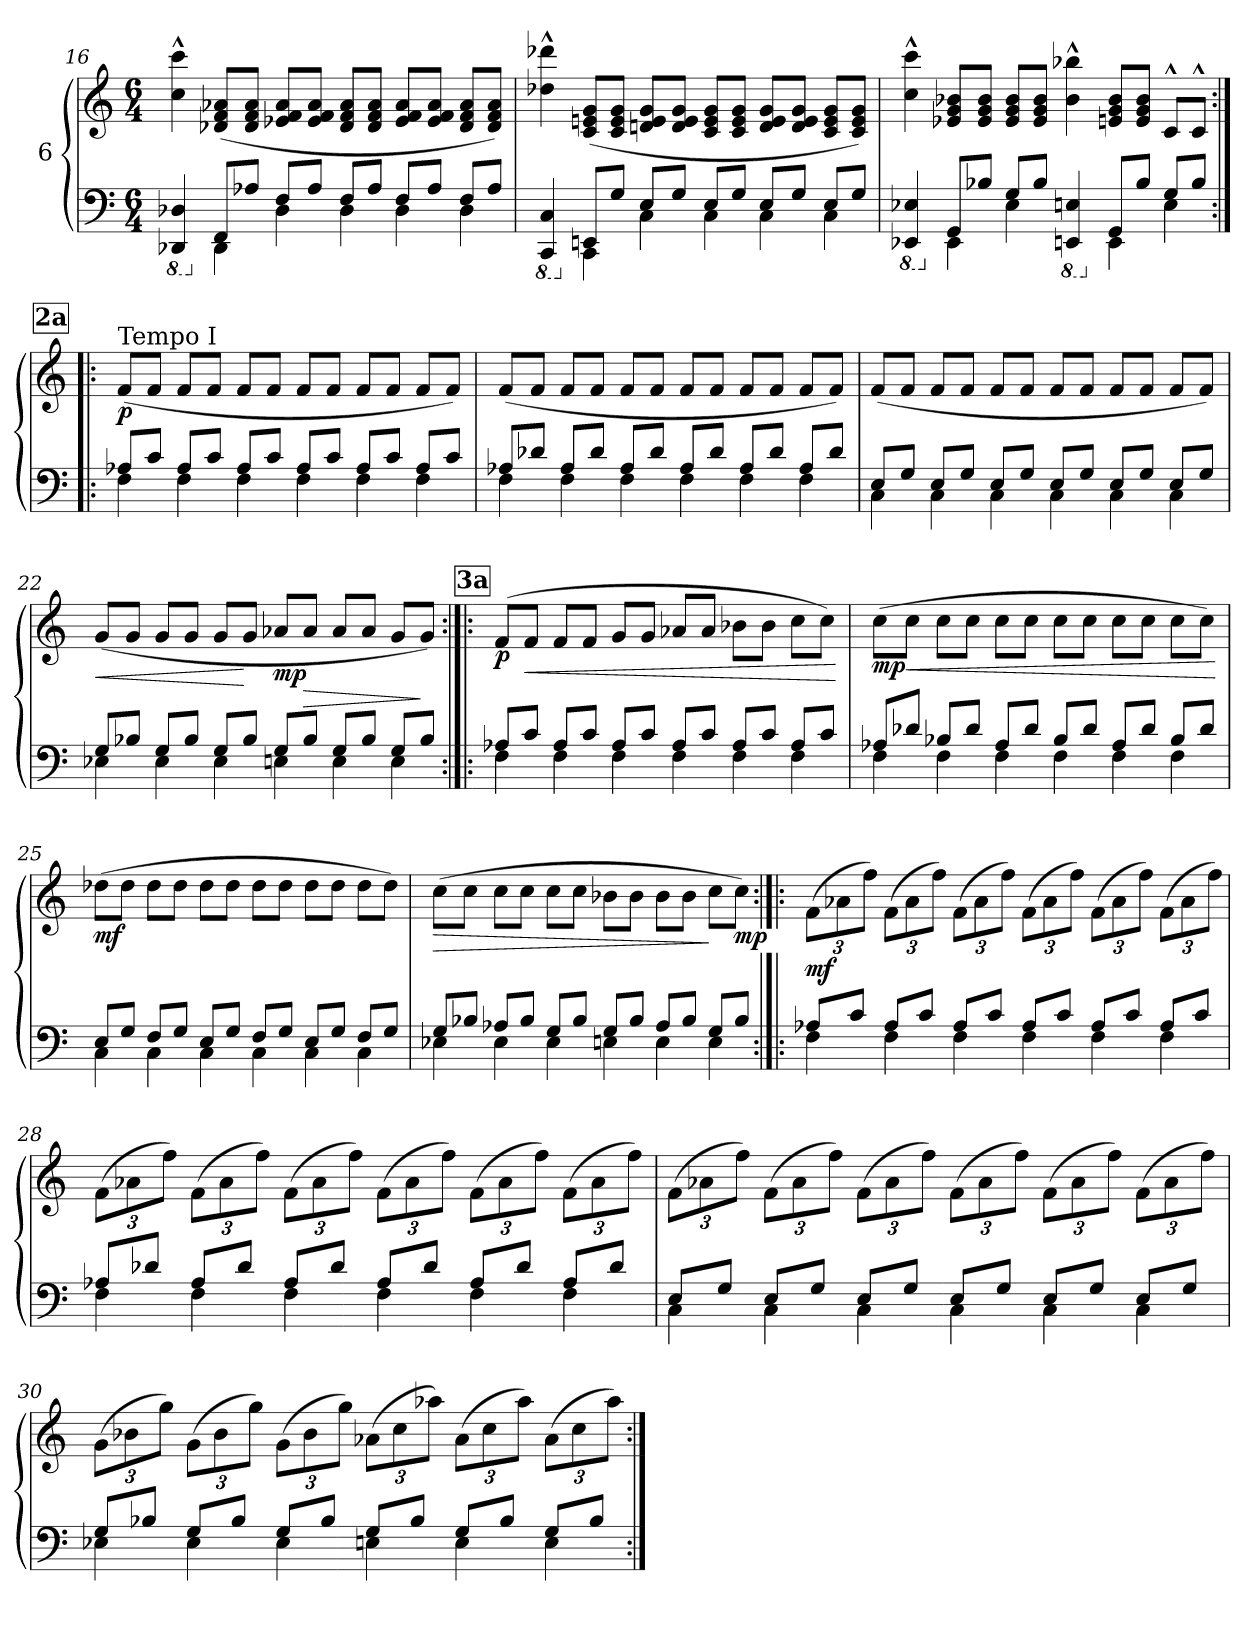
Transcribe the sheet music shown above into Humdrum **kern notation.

**kern	**kern	**dynam
*part1	*part1	*part1
*staff2	*staff1	*staff1/2
*I"6	*	*
!!LO:LB:g=z
*clefF4	*clefG2	*
*k[]	*k[]	*
*M6/4	*M6/4	*
*8ba	*	*
=16	=16	=16
*^	*	*
4DDD-X/ 4DD-X/	4ryy	4cc\^^ 4ccc\^^	.
*X8ba	*	*	*
8FF/L	4DD-\	(8d-X/ 8f/ 8a-X/L	.
8A-X/J	.	8d-/ 8f/ 8a-/J	.
8F/L	4D-\	8e-X/ 8f/ 8a-/L	.
8A-/J	.	8e-/ 8f/ 8a-/J	.
8F/L	4D-\	8d-/ 8f/ 8a-/L	.
8A-/J	.	8d-/ 8f/ 8a-/J	.
8F/L	4D-\	8e-/ 8f/ 8a-/L	.
8A-/J	.	8e-/ 8f/ 8a-/J	.
8F/L	4D-\	8d-/ 8f/ 8a-/L	.
8A-/J	.	8d-/ 8f/ 8a-/J)	.
=17	=17	=17	=17
*8ba	*	*	*
4CCC/ 4CC/	4ryy	4dd-X\^^ 4ddd-X\^^	.
*X8ba	*	*	*
8EEn/L	4CC\	(8c/ 8en/ 8g/L	.
8G/J	.	8c/ 8e/ 8g/J	.
8E/L	4C\	8dn/ 8e/ 8g/L	.
8G/J	.	8d/ 8e/ 8g/J	.
8E/L	4C\	8c/ 8e/ 8g/L	.
8G/J	.	8c/ 8e/ 8g/J	.
8E/L	4C\	8d/ 8e/ 8g/L	.
8G/J	.	8d/ 8e/ 8g/J	.
8E/L	4C\	8c/ 8e/ 8g/L	.
8G/J	.	8c/ 8e/ 8g/J)	.
=18	=18	=18	=18
*8ba	*	*	*
4EEE-X/ 4EE-X/	4ryy	4cc\^^ 4ccc\^^	.
*X8ba	*	*	*
8GG/L	4EE-\	8e-X/ 8g/ 8b-X/L	.
8B-X/J	.	8e-/ 8g/ 8b-/J	.
8G/L	4E-\	8e-/ 8g/ 8b-/L	.
8B-/J	.	8e-/ 8g/ 8b-/J	.
*8ba	*	*	*
4EEEn/ 4EEn/	4ryy	4b-\^^ 4bb-X\^^	.
*X8ba	*	*	*
8GG/L	4EE\	8en/ 8g/ 8b-/L	.
8B-/J	.	8e/ 8g/ 8b-/J	.
8G/L	4E\	8c^^/L	.
8B-/J	.	8c^^/J	.
!!LO:PB:g=z
!!LO:REH:place=s1:a:B:fs=8.8:t=2a
=19:|!|:	=19:|!|:	=19:|!|:	=19:|!|:
!	!	!LO:TX:a:t=Tempo I	!
!	!	!	!LO:DY:b
8A-X/L	4F\	(8f/L	p
8c/J	.	8f/J	.
8A-/L	4F\	8f/L	.
8c/J	.	8f/J	.
8A-/L	4F\	8f/L	.
8c/J	.	8f/J	.
8A-/L	4F\	8f/L	.
8c/J	.	8f/J	.
8A-/L	4F\	8f/L	.
8c/J	.	8f/J	.
8A-/L	4F\	8f/L	.
8c/J	.	8f/J)	.
=20	=20	=20	=20
8A-X/L	4F\	(8f/L	.
8d-X/J	.	8f/J	.
8A-/L	4F\	8f/L	.
8d-/J	.	8f/J	.
8A-/L	4F\	8f/L	.
8d-/J	.	8f/J	.
8A-/L	4F\	8f/L	.
8d-/J	.	8f/J	.
8A-/L	4F\	8f/L	.
8d-/J	.	8f/J	.
8A-/L	4F\	8f/L	.
8d-/J	.	8f/J)	.
=21	=21	=21	=21
8E/L	4C\	(8f/L	.
8G/J	.	8f/J	.
8E/L	4C\	8f/L	.
8G/J	.	8f/J	.
8E/L	4C\	8f/L	.
8G/J	.	8f/J	.
8E/L	4C\	8f/L	.
8G/J	.	8f/J	.
8E/L	4C\	8f/L	.
8G/J	.	8f/J	.
8E/L	4C\	8f/L	.
8G/J	.	8f/J)	.
!!LO:LB:g=z
=22	=22	=22	=22
!	!	!	!LO:HP:b
8G/L	4E-X\	(8g/L	<
8B-X/J	.	8g/J	.
8G/L	4E-\	8g/L	.
8B-/J	.	8g/J	.
8G/L	4E-\	8g/L	.
8B-/J	.	8g/J	[
!	!	!	!LO:DY:b
8G/L	4En\	8a-X/L	mp
!	!	!	!LO:HP:b
8B-/J	.	8a-/J	>
8G/L	4E\	8a-/L	.
8B-/J	.	8a-/J	.
8G/L	4E\	8g/L	.
8B-/J	.	8g/J)	]
!!LO:REH:place=s1:a:B:fs=8.8:t=3a
=23:|!|:	=23:|!|:	=23:|!|:	=23:|!|:
!	!	!	!LO:DY:b
8A-X/L	4F\	(>8f/L	p
!	!	!	!LO:HP:b
8c/J	.	8f/J	<
8A-/L	4F\	8f/L	.
8c/J	.	8f/J	.
8A-/L	4F\	8g/L	.
8c/J	.	8g/J	.
8A-/L	4F\	8a-X/L	.
8c/J	.	8a-/J	.
8A-/L	4F\	8b-X\L	.
8c/J	.	8b-\J	.
8A-/L	4F\	8cc\L	.
8c/J	.	8cc\J)	.
*v	*v	*	*
.	.	[
=24	=24	=24
*^	*	*
!	!	!	!LO:DY:b
8A-X/L	4F\	(>8cc\L	mp
!	!	!	!LO:HP:b
8d-X/J	.	8cc\J	<
8B-X/L	4F\	8cc\L	.
8d-/J	.	8cc\J	.
8A-/L	4F\	8cc\L	.
8d-/J	.	8cc\J	.
8B-/L	4F\	8cc\L	.
8d-/J	.	8cc\J	.
8A-/L	4F\	8cc\L	.
8d-/J	.	8cc\J	.
8B-/L	4F\	8cc\L	.
8d-/J	.	8cc\J)	.
*v	*v	*	*
.	.	[
!!LO:LB:g=z
=25	=25	=25
*^	*	*
!	!	!	!LO:DY:b
8E/L	4C\	(>8dd-X\L	mf
8G/J	.	8dd-\J	.
8F/L	4C\	8dd-\L	.
8G/J	.	8dd-\J	.
8E/L	4C\	8dd-\L	.
8G/J	.	8dd-\J	.
8F/L	4C\	8dd-\L	.
8G/J	.	8dd-\J	.
8E/L	4C\	8dd-\L	.
8G/J	.	8dd-\J	.
8F/L	4C\	8dd-\L	.
8G/J	.	8dd-\J)	.
=26	=26	=26	=26
!	!	!	!LO:HP:b
8G/L	4E-X\	(>8cc\L	>
8B-X/J	.	8cc\J	.
8A-X/L	4E-\	8cc\L	.
8B-/J	.	8cc\J	.
8G/L	4E-\	8cc\L	.
8B-/J	.	8cc\J	.
8G/L	4En\	8b-X\L	.
8B-/J	.	8b-\J	.
8A-/L	4E\	8b-\L	.
8B-/J	.	8b-\J	.
8G/L	4E\	8cc\L	]
!	!	!	!LO:DY:b
8B-/J	.	8cc\J)	mp
=27:|!|:	=27:|!|:	=27:|!|:	=27:|!|:
*	*	*Xbrackettup	*
!	!	!	!LO:DY:b
8A-X/L	4F\	(>12f\L	mf
.	.	12a-X\	.
8c/J	.	.	.
.	.	12ff\J)	.
8A-/L	4F\	(>12f\L	.
.	.	12a-\	.
8c/J	.	.	.
.	.	12ff\J)	.
8A-/L	4F\	(>12f\L	.
.	.	12a-\	.
8c/J	.	.	.
.	.	12ff\J)	.
8A-/L	4F\	(>12f\L	.
.	.	12a-\	.
8c/J	.	.	.
.	.	12ff\J)	.
8A-/L	4F\	(>12f\L	.
.	.	12a-\	.
8c/J	.	.	.
.	.	12ff\J)	.
8A-/L	4F\	(>12f\L	.
.	.	12a-\	.
8c/J	.	.	.
.	.	12ff\J)	.
!!LO:LB:g=z
=28	=28	=28	=28
8A-X/L	4F\	(>12f\L	.
.	.	12a-X\	.
8d-X/J	.	.	.
.	.	12ff\J)	.
8A-/L	4F\	(>12f\L	.
.	.	12a-\	.
8d-/J	.	.	.
.	.	12ff\J)	.
8A-/L	4F\	(>12f\L	.
.	.	12a-\	.
8d-/J	.	.	.
.	.	12ff\J)	.
8A-/L	4F\	(>12f\L	.
.	.	12a-\	.
8d-/J	.	.	.
.	.	12ff\J)	.
8A-/L	4F\	(>12f\L	.
.	.	12a-\	.
8d-/J	.	.	.
.	.	12ff\J)	.
8A-/L	4F\	(>12f\L	.
.	.	12a-\	.
8d-/J	.	.	.
.	.	12ff\J)	.
=29	=29	=29	=29
8E/L	4C\	(>12f\L	.
.	.	12a-X\	.
8G/J	.	.	.
.	.	12ff\J)	.
8E/L	4C\	(>12f\L	.
.	.	12a-\	.
8G/J	.	.	.
.	.	12ff\J)	.
8E/L	4C\	(>12f\L	.
.	.	12a-\	.
8G/J	.	.	.
.	.	12ff\J)	.
8E/L	4C\	(>12f\L	.
.	.	12a-\	.
8G/J	.	.	.
.	.	12ff\J)	.
8E/L	4C\	(>12f\L	.
.	.	12a-\	.
8G/J	.	.	.
.	.	12ff\J)	.
8E/L	4C\	(>12f\L	.
.	.	12a-\	.
8G/J	.	.	.
.	.	12ff\J)	.
!!LO:LB:g=z
=30	=30	=30	=30
8G/L	4E-X\	(>12g\L	.
.	.	12b-X\	.
8B-X/J	.	.	.
.	.	12gg\J)	.
8G/L	4E-\	(>12g\L	.
.	.	12b-\	.
8B-/J	.	.	.
.	.	12gg\J)	.
8G/L	4E-\	(>12g\L	.
.	.	12b-\	.
8B-/J	.	.	.
.	.	12gg\J)	.
8G/L	4En\	(>12a-X\L	.
.	.	12cc\	.
8B-/J	.	.	.
.	.	12aa-X\J)	.
8G/L	4E\	(>12a-\L	.
.	.	12cc\	.
8B-/J	.	.	.
.	.	12aa-\J)	.
8G/L	4E\	(>12a-\L	.
.	.	12cc\	.
8B-/J	.	.	.
.	.	12aa-\J)	.
*v	*v	*	*
=:|!	=:|!	=:|!
*-	*-	*-
